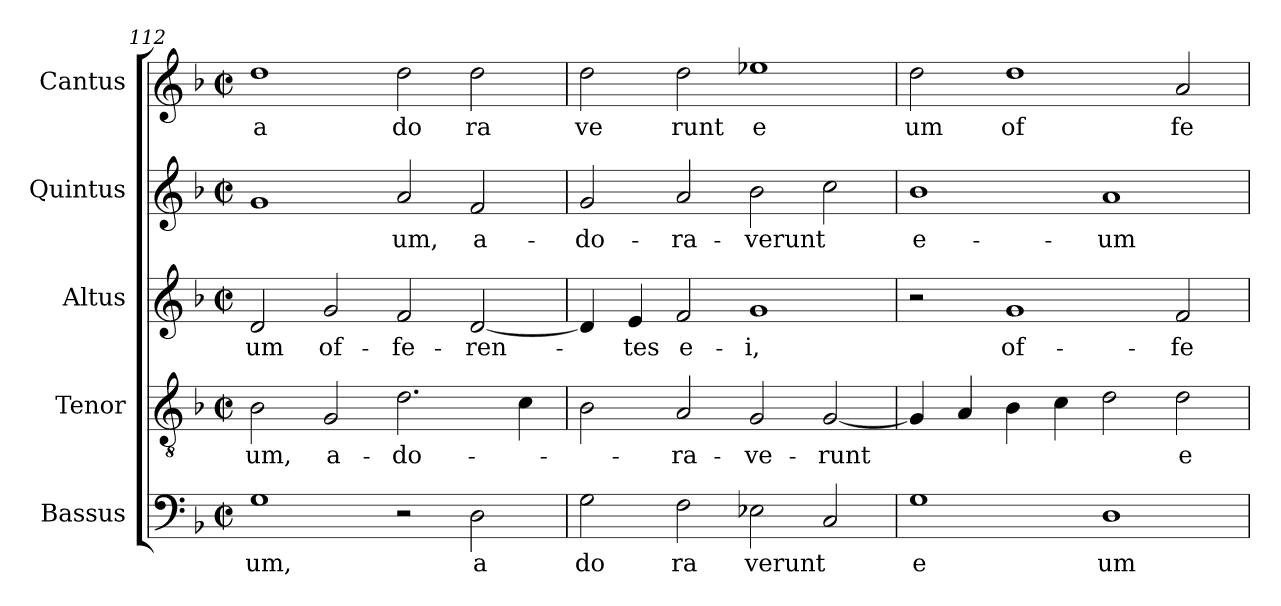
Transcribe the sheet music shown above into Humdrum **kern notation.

**kern	**text	**kern	**text	**kern	**text	**kern	**text	**kern	**text
*part5	*part5	*part4	*part4	*part3	*part3	*part2	*part2	*part1	*part1
*staff5	*staff5	*staff4	*staff4	*staff3	*staff3	*staff2	*staff2	*staff1	*staff1
*I"Bassus	*	*I"Tenor	*	*I"Altus	*	*I"Quintus	*	*I"Cantus	*
*clefF4	*	*clefGv2	*	*clefG2	*	*clefG2	*	*clefG2	*
*k[b-]	*	*k[b-]	*	*k[b-]	*	*k[b-]	*	*k[b-]	*
*F:	*	*F:	*	*F:	*	*F:	*	*F:	*
*M2/2	*	*M2/2	*	*M2/2	*	*M2/2	*	*M2/2	*
*met(c|)	*	*met(c|)	*	*met(c|)	*	*met(c|)	*	*met(c|)	*
=112	=112	=112	=112	=112	=112	=112	=112	=112	=112
!	!LO:LY:b:cj	!	!LO:LY:b:cj	!	!LO:LY:b:cj	!	!	!	!LO:LY:b:cj
1G	um,	2B-\	-um,	2d/	-um	1g	.	1dd	a
!	!	!	!LO:LY:b:cj	!	!LO:LY:b:cj	!	!	!	!
.	.	2G/	a-	2g/	of-	.	.	.	.
!	!	!	!LO:LY:b:cj	!	!LO:LY:b:cj	!	!LO:LY:b:cj	!	!LO:LY:b:cj
2r	.	2.d\	-do-	2f/	-fe-	2a/	-um,	2dd\	do
!	!LO:LY:b:cj	!	!	!	!LO:LY:b	!	!LO:LY:b:cj	!	!LO:LY:b:cj
2D\	a	.	.	[<2d/	-ren-	2f/	a-	2dd\	ra
.	.	4c\	.	.	.	.	.	.	.
=113	=113	=113	=113	=113	=113	=113	=113	=113	=113
!	!LO:LY:b:cj	!	!	!	!	!	!LO:LY:b:cj	!	!LO:LY:b:cj
2G\	do	2B-\	.	4d/]	.	2g/	-do-	2dd\	ve
!	!	!	!	!	!LO:LY:b:cj	!	!	!	!
.	.	.	.	4e/	-tes	.	.	.	.
!	!LO:LY:b:cj	!	!LO:LY:b:cj	!	!LO:LY:b:cj	!	!LO:LY:b:cj	!	!LO:LY:b:cj
2F\	ra	2A/	-ra-	2f/	e-	2a/	-ra-	2dd\	runt
!	!LO:LY:b	!	!LO:LY:b:cj	!	!LO:LY:b:cj	!	!LO:LY:b	!	!LO:LY:b:cj
2E-X\	verunt	2G/	-ve-	1g	-i,	2b-\	-verunt	1ee-X	e
!	!	!	!LO:LY:b	!	!	!	!	!	!
2C/	.	[<2G/	-runt	.	.	2cc\	.	.	.
=114	=114	=114	=114	=114	=114	=114	=114	=114	=114
!	!LO:LY:b:cj	!	!	!	!	!	!LO:LY:b:cj	!	!LO:LY:b:cj
1G	e	4G/]	.	2r	.	1b-	e-	2dd\	um
.	.	4A/	.	.	.	.	.	.	.
!	!	!	!	!	!LO:LY:b:cj	!	!	!	!LO:LY:b:cj
.	.	4B-\	.	1g	of-	.	.	1dd	of
.	.	4c\	.	.	.	.	.	.	.
!	!LO:LY:b:cj	!	!	!	!	!	!LO:LY:b:cj	!	!
1D	um	2d\	.	.	.	1a	-um	.	.
!	!	!	!LO:LY:b:cj	!	!LO:LY:b:cj	!	!	!	!LO:LY:b:cj
.	.	2d\	e-	2f/	-fe-	.	.	2a/	fe
=	=	=	=	=	=	=	=	=	=
*-	*-	*-	*-	*-	*-	*-	*-	*-	*-
